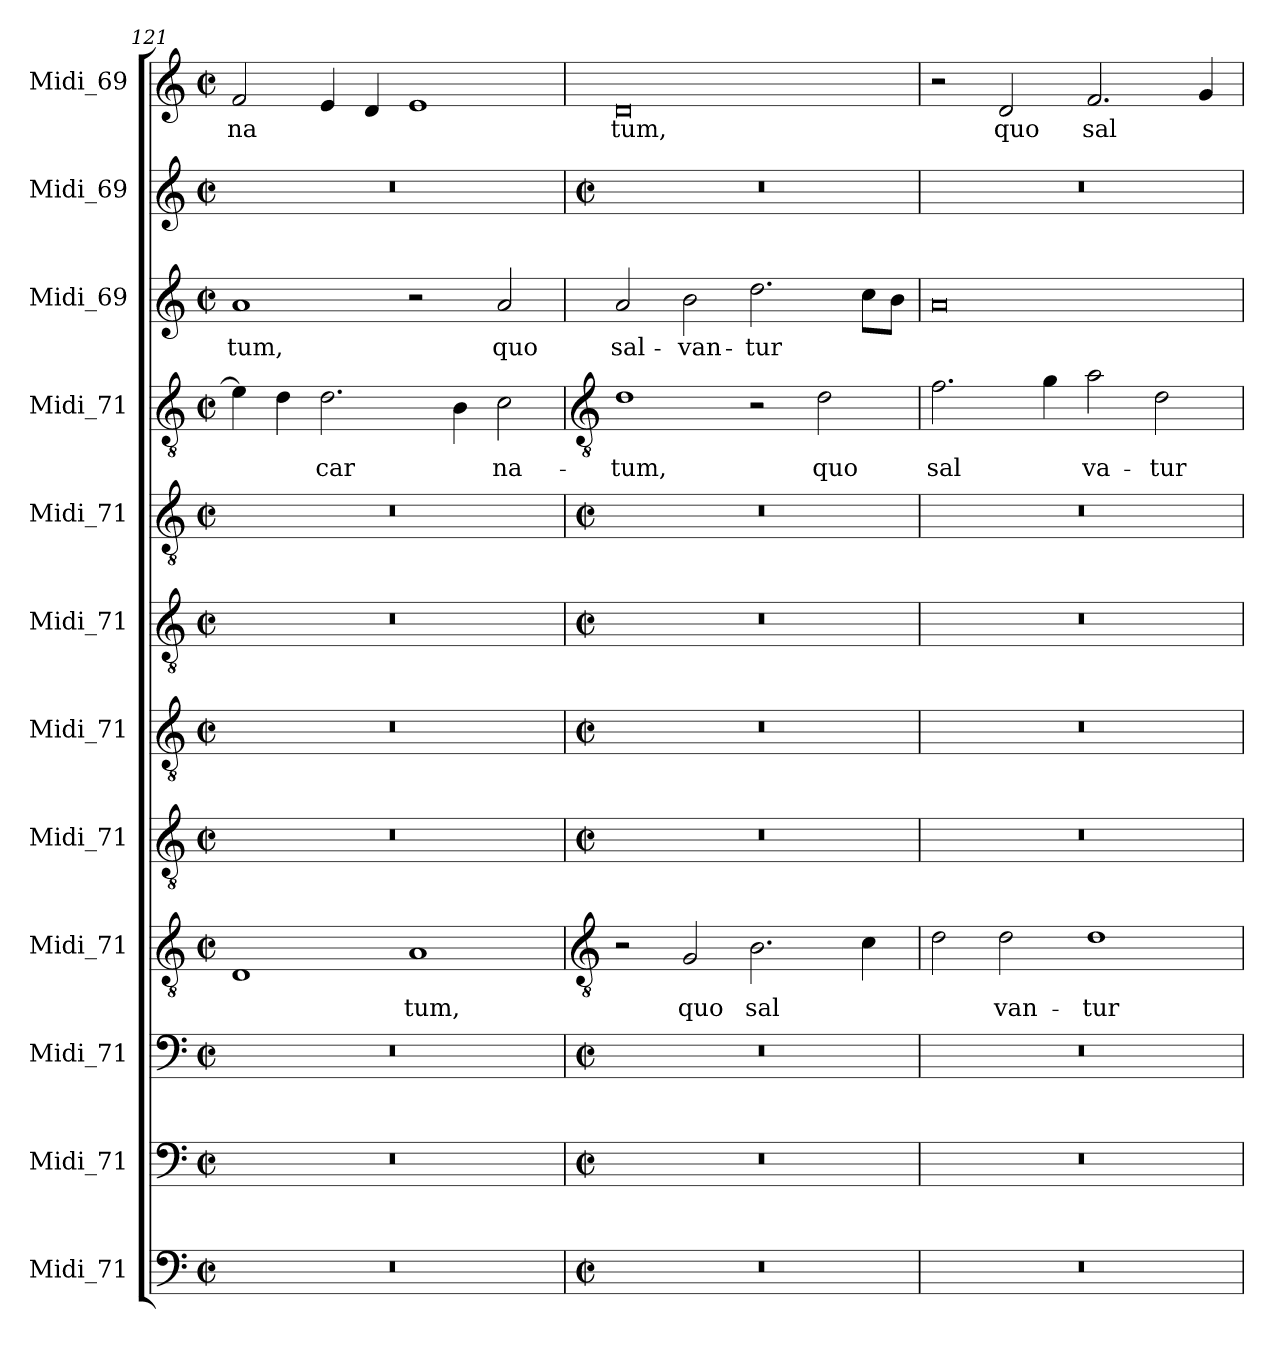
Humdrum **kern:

**kern	**kern	**kern	**kern	**text	**kern	**kern	**kern	**kern	**kern	**text	**kern	**text	**kern	**kern	**text
*part12	*part11	*part10	*part9	*part9	*part8	*part7	*part6	*part5	*part4	*part4	*part3	*part3	*part2	*part1	*part1
*staff12	*staff11	*staff10	*staff9	*staff9	*staff8	*staff7	*staff6	*staff5	*staff4	*staff4	*staff3	*staff3	*staff2	*staff1	*staff1
*I"Midi_71	*I"Midi_71	*I"Midi_71	*I"Midi_71	*	*I"Midi_71	*I"Midi_71	*I"Midi_71	*I"Midi_71	*I"Midi_71	*	*I"Midi_69	*	*I"Midi_69	*I"Midi_69	*
*clefF4	*clefF4	*clefF4	*clefGv2	*	*clefGv2	*clefGv2	*clefGv2	*clefGv2	*clefGv2	*	*clefG2	*	*clefG2	*clefG2	*
*k[]	*k[]	*k[]	*k[]	*	*k[]	*k[]	*k[]	*k[]	*k[]	*	*k[]	*	*k[]	*k[]	*
*C:	*C:	*C:	*C:	*	*C:	*C:	*C:	*C:	*C:	*	*C:	*	*C:	*C:	*
*M4/2	*M4/2	*M4/2	*M4/2	*	*M4/2	*M4/2	*M4/2	*M4/2	*M4/2	*	*M4/2	*	*M4/2	*M4/2	*
*met(c|)	*met(c|)	*met(c|)	*met(c|)	*	*met(c|)	*met(c|)	*met(c|)	*met(c|)	*met(c|)	*	*met(c|)	*	*met(c|)	*met(c|)	*
=121	=121	=121	=121	=121	=121	=121	=121	=121	=121	=121	=121	=121	=121	=121	=121
!	!	!	!	!	!	!	!	!	!	!	!	!LO:LY:b	!	!	!LO:LY:b
0r	0r	0r	1D	.	0r	0r	0r	0r	4e]	.	1a	-tum,	0r	2f	-na
.	.	.	.	.	.	.	.	.	4d	.	.	.	.	.	.
!	!	!	!	!	!	!	!	!	!	!LO:LY:b	!	!	!	!	!
.	.	.	.	.	.	.	.	.	2.d	car	.	.	.	4e	.
.	.	.	.	.	.	.	.	.	.	.	.	.	.	4d	.
!	!	!	!	!LO:LY:b	!	!	!	!	!	!	!	!	!	!	!
.	.	.	1A	tum,	.	.	.	.	.	.	2r	.	.	1e	.
.	.	.	.	.	.	.	.	.	4B	.	.	.	.	.	.
!	!	!	!	!	!	!	!	!	!	!LO:LY:b	!	!LO:LY:b	!	!	!
.	.	.	.	.	.	.	.	.	2c	na-	2a	quo	.	.	.
!!LO:LB:g=z
=122	=122	=122	=122	=122	=122	=122	=122	=122	=122	=122	=122	=122	=122	=122	=122
*	*	*	*clefGv2	*	*	*	*	*	*clefGv2	*	*	*	*	*	*
*M4/2	*M4/2	*M4/2	*	*	*M4/2	*M4/2	*M4/2	*M4/2	*	*	*	*	*M4/2	*	*
*met(c|)	*met(c|)	*met(c|)	*	*	*met(c|)	*met(c|)	*met(c|)	*met(c|)	*	*	*	*	*met(c|)	*	*
!	!	!	!	!	!	!	!	!	!	!LO:LY:b	!	!LO:LY:b	!	!	!LO:LY:b
0r	0r	0r	2r	.	0r	0r	0r	0r	1d	-tum,	2a	sal-	0r	0d	tum,
!	!	!	!	!LO:LY:b	!	!	!	!	!	!	!	!LO:LY:b	!	!	!
.	.	.	2G	quo	.	.	.	.	.	.	2b	-van-	.	.	.
!	!	!	!	!LO:LY:b	!	!	!	!	!	!	!	!LO:LY:b	!	!	!
.	.	.	2.B	sal	.	.	.	.	2r	.	2.dd	-tur	.	.	.
!	!	!	!	!	!	!	!	!	!	!LO:LY:b	!	!	!	!	!
.	.	.	.	.	.	.	.	.	2d	quo	.	.	.	.	.
.	.	.	4c	.	.	.	.	.	.	.	8ccL	.	.	.	.
.	.	.	.	.	.	.	.	.	.	.	8bJ	.	.	.	.
=123	=123	=123	=123	=123	=123	=123	=123	=123	=123	=123	=123	=123	=123	=123	=123
!	!	!	!	!	!	!	!	!	!	!LO:LY:b	!	!	!	!	!
0r	0r	0r	2d	.	0r	0r	0r	0r	2.f	sal	0a	.	0r	2r	.
!	!	!	!	!LO:LY:b	!	!	!	!	!	!	!	!	!	!	!LO:LY:b
.	.	.	2d	van-	.	.	.	.	.	.	.	.	.	2d	quo
.	.	.	.	.	.	.	.	.	4g	.	.	.	.	.	.
!	!	!	!	!LO:LY:b	!	!	!	!	!	!LO:LY:b	!	!	!	!	!LO:LY:b
.	.	.	1d	-tur	.	.	.	.	2a	va-	.	.	.	2.f	sal
!	!	!	!	!	!	!	!	!	!	!LO:LY:b	!	!	!	!	!
.	.	.	.	.	.	.	.	.	2d	-tur	.	.	.	.	.
.	.	.	.	.	.	.	.	.	.	.	.	.	.	4g	.
=	=	=	=	=	=	=	=	=	=	=	=	=	=	=	=
*-	*-	*-	*-	*-	*-	*-	*-	*-	*-	*-	*-	*-	*-	*-	*-
